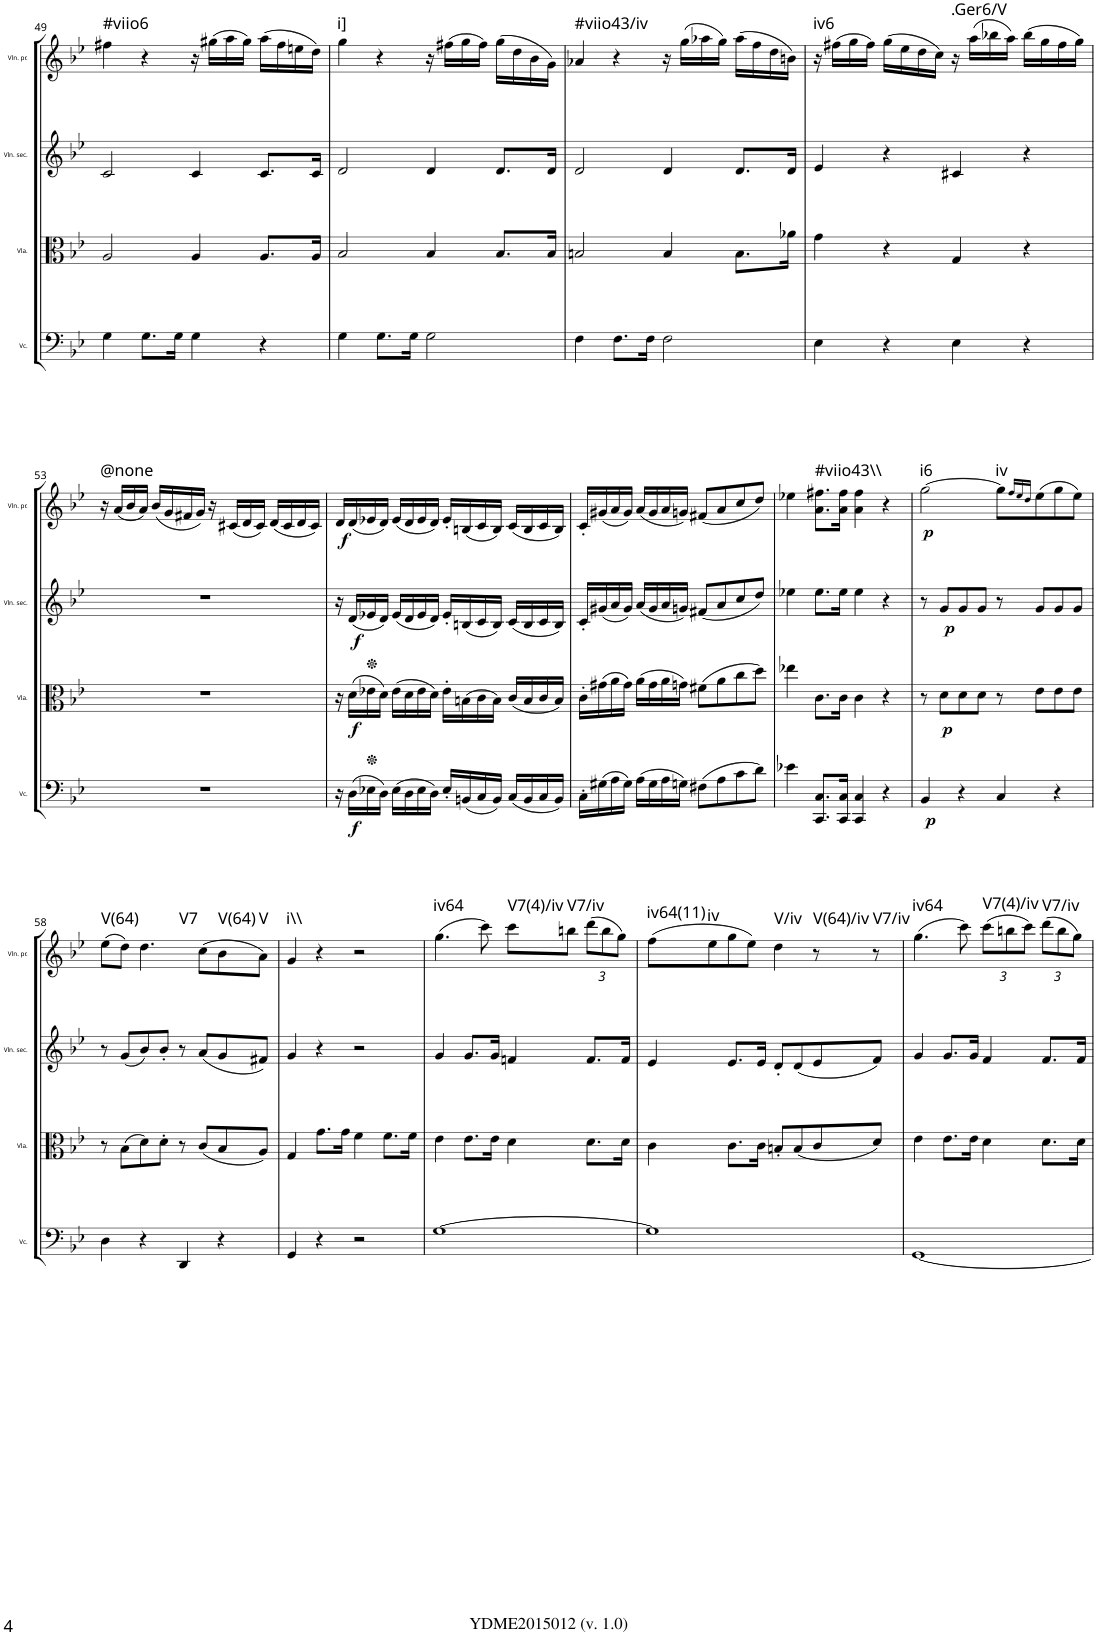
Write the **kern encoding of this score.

**kern	**dynam	**kern	**dynam	**kern	**dynam	**kern	**dynam	**harte
*part4	*part4	*part3	*part3	*part2	*part2	*part1	*part1	*part1
*staff4	*staff4	*staff3	*staff3	*staff2	*staff2	*staff1	*staff1	*
*I"Violoncelle	*	*I"Viola	*	*I"Violino secondo	*	*I"Violino primo	*	*
*I'Vc.	*	*I'Vla.	*	*I'Vln. sec.	*	*I'Vln. pr.	*	*
!!LO:PB:g=z
*clefF4	*	*clefC3	*	*clefG2	*	*clefG2	*	*
*k[b-e-]	*	*k[b-e-]	*	*k[b-e-]	*	*k[b-e-]	*	*
*B-:	*	*B-:	*	*B-:	*	*B-:	*	*
*M2/2	*	*M2/2	*	*M2/2	*	*M2/2	*	*
*met(c|)	*	*met(c|)	*	*met(c|)	*	*met(c|)	*	*
=49	=49	=49	=49	=49	=49	=49	=49	=49
!	!	!	!	!	!	!	!	!LO:H:kt=#viio6
4G\	.	2A/	.	2c/	.	4ff#X\	.	N
8.G\L	.	.	.	.	.	4r	.	.
16G\Jk	.	.	.	.	.	.	.	.
4G\	.	4A/	.	4c/	.	16r	.	.
.	.	.	.	.	.	(>16gg#X\LL	.	.
.	.	.	.	.	.	16aa\	.	.
.	.	.	.	.	.	16gg#\JJ)	.	.
4r	.	8.A/L	.	8.c/L	.	(>16aa\LL	.	.
.	.	.	.	.	.	16ff#\	.	.
.	.	.	.	.	.	16een\	.	.
.	.	16A/Jk	.	16c/Jk	.	16dd\JJ)	.	.
=50	=50	=50	=50	=50	=50	=50	=50	=50
!	!	!	!	!	!	!	!	!LO:H:kt=i]
4G\	.	2B-/	.	2d/	.	4gg\	.	N
8.G\L	.	.	.	.	.	4r	.	.
16G\Jk	.	.	.	.	.	.	.	.
2G\	.	4B-/	.	4d/	.	16r	.	.
.	.	.	.	.	.	(>16ff#X\LL	.	.
.	.	.	.	.	.	16gg\	.	.
.	.	.	.	.	.	16ff#\JJ)	.	.
.	.	8.B-/L	.	8.d/L	.	(>16gg\LL	.	.
.	.	.	.	.	.	16dd\	.	.
.	.	.	.	.	.	16b-\	.	.
.	.	16B-/Jk	.	16d/Jk	.	16g\JJ)	.	.
=51	=51	=51	=51	=51	=51	=51	=51	=51
!	!	!	!	!	!	!	!	!LO:H:kt=#viio43/iv
4F\	.	2Bn/	.	2d/	.	4a-X/	.	N
8.F\L	.	.	.	.	.	4r	.	.
16F\Jk	.	.	.	.	.	.	.	.
2F\	.	4B/	.	4d/	.	16r	.	.
.	.	.	.	.	.	(>16gg\LL	.	.
.	.	.	.	.	.	16aa-X\	.	.
.	.	.	.	.	.	16gg\JJ)	.	.
.	.	8.B\L	.	8.d/L	.	(>16aa-\LL	.	.
.	.	.	.	.	.	16ff\	.	.
.	.	.	.	.	.	16dd\	.	.
.	.	16a-X\Jk	.	16d/Jk	.	16bn\JJ)	.	.
=52	=52	=52	=52	=52	=52	=52	=52	=52
!	!	!	!	!	!	!	!	!LO:H:kt=iv6
4E-\	.	4g\	.	4e-/	.	16r	.	N
.	.	.	.	.	.	(>16ff#X\LL	.	.
.	.	.	.	.	.	16gg\	.	.
.	.	.	.	.	.	16ff#\JJ)	.	.
4r	.	4r	.	4r	.	(>16gg\LL	.	.
.	.	.	.	.	.	16ee-\	.	.
.	.	.	.	.	.	16dd\	.	.
.	.	.	.	.	.	16cc\JJ)	.	.
!	!	!	!	!	!	!	!	!LO:H:kt=.Ger6/V
4E-\	.	4G/	.	4c#X/	.	16r	.	N
.	.	.	.	.	.	(>16aa\LL	.	.
.	.	.	.	.	.	16bb-X\	.	.
.	.	.	.	.	.	16aa\JJ)	.	.
4r	.	4r	.	4r	.	(>16bb-\LL	.	.
.	.	.	.	.	.	16gg\	.	.
.	.	.	.	.	.	16ff#\	.	.
.	.	.	.	.	.	16gg\JJ)	.	.
!!LO:LB:g=z
=53	=53	=53	=53	=53	=53	=53	=53	=53
!	!	!	!	!	!	!	!	!LO:H:kt=@none
1r	.	1r	.	1r	.	16r	.	N
.	.	.	.	.	.	(<16a/LL	.	.
.	.	.	.	.	.	16b-/	.	.
.	.	.	.	.	.	16a/JJ)	.	.
.	.	.	.	.	.	(<16b-/LL	.	.
.	.	.	.	.	.	16g/	.	.
.	.	.	.	.	.	16f#X/	.	.
.	.	.	.	.	.	16g/JJ)	.	.
.	.	.	.	.	.	16r	.	.
.	.	.	.	.	.	(<16c#X/LL	.	.
.	.	.	.	.	.	16d/	.	.
.	.	.	.	.	.	16c#/JJ)	.	.
.	.	.	.	.	.	(<16d/LL	.	.
.	.	.	.	.	.	16c#/	.	.
.	.	.	.	.	.	16d/	.	.
.	.	.	.	.	.	16c#/JJ)	.	.
=54	=54	=54	=54	=54	=54	=54	=54	=54
!	!	!	!	!	!	!	!LO:DY:b	!
16r	.	16r	.	16r	.	16d/LL	f	.
!	!LO:DY:b	!	!LO:DY:b	!	!LO:DY:b	!	!	!
(>16D\LL	f	(>16d\LL	f	(<16d/LL	f	(<16d/	.	.
16E-X\	.	16e-X\	.	16e-X/	.	16e-X/	.	.
16D\JJ)	.	16d\JJ)	.	16d/JJ)	.	16d/JJ)	.	.
(>16E-\LL	.	(>16e-\LL	.	(<16e-/LL	.	(<16e-/LL	.	.
16D\	.	16d\	.	16d/	.	16d/	.	.
16E-\	.	16e-\	.	16e-/	.	16e-/	.	.
16D\JJ)	.	16d\JJ)	.	16d/JJ)	.	16d/JJ)	.	.
16E-'/LL	.	16e-'\LL	.	16e-'/LL	.	16e-'/LL	.	.
(<16BBn/	.	(>16Bn\	.	(<16Bn/	.	(<16Bn/	.	.
16C/	.	16c\	.	16c/	.	16c/	.	.
16BB/JJ)	.	16B\JJ)	.	16B/JJ)	.	16B/JJ)	.	.
(<16C/LL	.	(<16c/LL	.	(<16c/LL	.	(<16c/LL	.	.
16BB/	.	16B/	.	16B/	.	16B/	.	.
16C/	.	16c/	.	16c/	.	16c/	.	.
16BB/JJ)	.	16B/JJ)	.	16B/JJ)	.	16B/JJ)	.	.
=55	=55	=55	=55	=55	=55	=55	=55	=55
16C'\LL	.	16c'\LL	.	16c'/LL	.	16c'/LL	.	.
(>16G#X\	.	(>16g#X\	.	(<16g#X/	.	(<16g#X/	.	.
16A\	.	16a\	.	16a/	.	16a/	.	.
16G#\JJ)	.	16g#\JJ)	.	16g#/JJ)	.	16g#/JJ)	.	.
(>16A\LL	.	(>16a\LL	.	(<16a/LL	.	(<16a/LL	.	.
16G#\	.	16g#\	.	16g#/	.	16g#/	.	.
16A\	.	16a\	.	16a/	.	16a/	.	.
16Gn\JJ)	.	16gn\JJ)	.	16gn/JJ)	.	16gn/JJ)	.	.
(>8F#X\L	.	(>8f#X\L	.	(<8f#X/L	.	(<8f#X/L	.	.
8A\	.	8a\	.	8a/	.	8a/	.	.
8c\	.	8cc\	.	8cc/	.	8cc/	.	.
8d\J)	.	8dd\J)	.	8dd/J)	.	8dd/J)	.	.
=56	=56	=56	=56	=56	=56	=56	=56	=56
4e-X\	.	4ee-X\	.	4ee-X\	.	4ee-X\	.	.
!	!	!	!	!	!	!	!	!LO:H:kt=#viio43\\
8.CC/ 8.C/L	.	8.c\L	.	8.ee-\L	.	8.a\ 8.ff#X\L	.	N
16CC/ 16C/Jk	.	16c\Jk	.	16ee-\Jk	.	16a\ 16ff#\Jk	.	.
4CC/ 4C/	.	4c\	.	4ee-\	.	4a\ 4ff#\	.	.
4r	.	4r	.	4r	.	4r	.	.
=57	=57	=57	=57	=57	=57	=57	=57	=57
!	!LO:DY:b	!	!	!	!	!	!LO:DY:b	!LO:H:kt=i6
4BB-/	p	8r	.	8r	.	[2gg\	p	N
!	!	!	!LO:DY:b	!	!LO:DY:b	!	!	!
.	.	8d\L	p	8g/L	p	.	.	.
4r	.	8d\	.	8g/	.	.	.	.
.	.	8d\J	.	8g/J	.	.	.	.
!	!	!	!	!	!	!	!	!LO:H:kt=iv
4C/	.	8r	.	8r	.	8gg\L]	.	N
.	.	.	.	.	.	16qff/LL	.	.
.	.	.	.	.	.	16qee-/	.	.
.	.	.	.	.	.	16qdd/JJ	.	.
.	.	8e-\L	.	8g/L	.	(>8ee-\	.	.
4r	.	8e-\	.	8g/	.	8gg\	.	.
.	.	8e-\J	.	8g/J	.	8ee-\J)	.	.
!!LO:LB:g=z
=58	=58	=58	=58	=58	=58	=58	=58	=58
!	!	!	!	!	!	!	!	!LO:H:kt=V(64)
4D\	.	8r	.	8r	.	(>8ee-\L	.	N
.	.	(>8B-\L	.	(<8g/L	.	8dd\J)	.	.
!	!	!	!	!	!	!	!	!LO:H:kt=V7
4r	.	8d\)	.	8b-/)	.	4.dd\	.	N
.	.	8d'\J	.	8b-'/J	.	.	.	.
4DD/	.	8r	.	8r	.	.	.	.
.	.	(<8c/L	.	(<8a/L	.	(>8cc\L	.	.
!	!	!	!	!	!	!	!	!LO:H:kt=V(64)
4r	.	8B-/	.	8g/	.	8b-\	.	N
!	!	!	!	!	!	!	!	!LO:H:kt=V
.	.	8A/J)	.	8f#X/J)	.	8a\J)	.	N
=59	=59	=59	=59	=59	=59	=59	=59	=59
!	!	!	!	!	!	!	!	!LO:H:kt=i\\
4GG/	.	4G/	.	4g/	.	4g/	.	N
4r	.	8.g\L	.	4r	.	4r	.	.
.	.	16g\Jk	.	.	.	.	.	.
2r	.	4f\	.	2r	.	2r	.	.
.	.	8.f\L	.	.	.	.	.	.
.	.	16f\Jk	.	.	.	.	.	.
=60	=60	=60	=60	=60	=60	=60	=60	=60
!	!	!	!	!	!	!	!	!LO:H:kt=iv64
[1G	.	4e-\	.	4g/	.	(>4.gg\	.	N
.	.	8.e-\L	.	8.g/L	.	.	.	.
.	.	.	.	.	.	8ccc\)	.	.
.	.	16e-\Jk	.	16g/Jk	.	.	.	.
!	!	!	!	!	!	!	!	!LO:H:kt=V7(4)/iv
.	.	4d\	.	4fn/	.	8ccc\L	.	N
!	!	!	!	!	!	!	!	!LO:H:kt=V7/iv
.	.	.	.	.	.	8bbn\J	.	N
*	*	*	*	*	*	*Xbrackettup	*	*
.	.	8.d\L	.	8.f/L	.	(>12ddd\L	.	.
.	.	.	.	.	.	12bb\	.	.
.	.	.	.	.	.	12gg\J)	.	.
.	.	16d\Jk	.	16f/Jk	.	.	.	.
=61	=61	=61	=61	=61	=61	=61	=61	=61
!	!	!	!	!	!	!	!	!LO:H:kt=iv64(11)
1G]	.	4c\	.	4e-/	.	(>8ff\L	.	N
!	!	!	!	!	!	!	!	!LO:H:kt=iv
.	.	.	.	.	.	8ee-\	.	N
.	.	8.c\L	.	8.e-/L	.	8gg\	.	.
.	.	.	.	.	.	8ee-\J)	.	.
.	.	16c\Jk	.	16e-/Jk	.	.	.	.
!	!	!	!	!	!	!	!	!LO:H:kt=V/iv
.	.	8Bn'/L	.	8d'/L	.	4dd\	.	N
.	.	(<8B/	.	(<8d/	.	.	.	.
!	!	!	!	!	!	!	!	!LO:H:kt=V(64)/iv
.	.	8c/	.	8e-/	.	8r	.	N
!	!	!	!	!	!	!	!	!LO:H:kt=V7/iv
.	.	8d/J)	.	8f/J)	.	8r	.	N
=62	=62	=62	=62	=62	=62	=62	=62	=62
!	!	!	!	!	!	!	!	!LO:H:kt=iv64
[1GG	.	4e-\	.	4g/	.	(>4.gg\	.	N
.	.	8.e-\L	.	8.g/L	.	.	.	.
.	.	.	.	.	.	8ccc\)	.	.
.	.	16e-\Jk	.	16g/Jk	.	.	.	.
!	!	!	!	!	!	!	!	!LO:H:kt=V7(4)/iv
.	.	4d\	.	4f/	.	(>12ccc\L	.	N
.	.	.	.	.	.	12bbn\	.	.
.	.	.	.	.	.	12ccc\J)	.	.
!	!	!	!	!	!	!	!	!LO:H:kt=V7/iv
.	.	8.d\L	.	8.f/L	.	(>12ddd\L	.	N
.	.	.	.	.	.	12bb\	.	.
.	.	.	.	.	.	12gg\J)	.	.
.	.	16d\Jk	.	16f/Jk	.	.	.	.
=	=	=	=	=	=	=	=	=
*-	*-	*-	*-	*-	*-	*-	*-	*-
